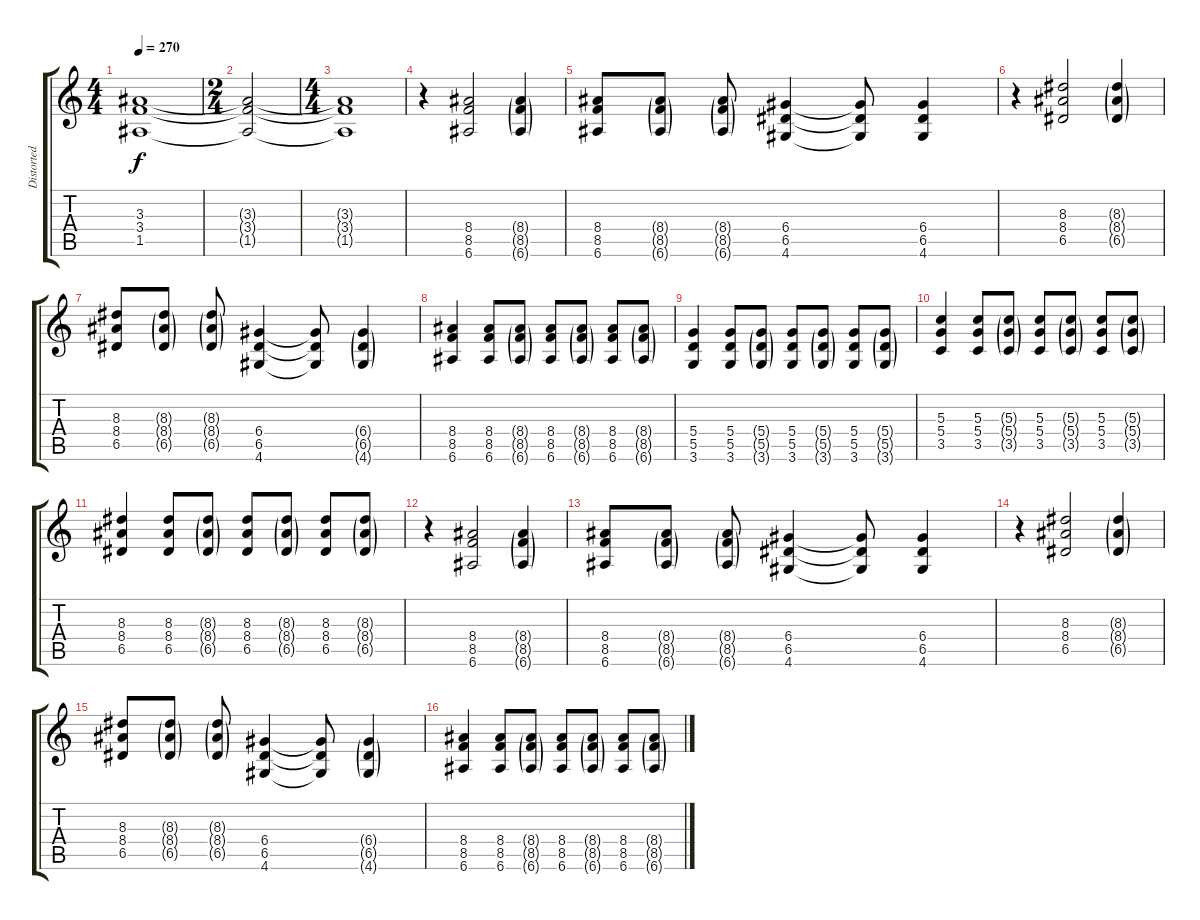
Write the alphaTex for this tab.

\track ("Distorted Guitar" "Distorted ") {instrument distortionguitar}
\staff {score tabs}
\tuning (E4 B3 G3 D3 A2 E2) {hide}
\ts (4 4)
\tempo 270
\clef g2
\ks c
(3.3 3.4 1.5).1{dy f} |
\ts (2 4)
(3.3{t} 3.4{t} 1.5{t}).2 |
\ts (4 4)
(3.3{t} 3.4{t} 1.5{t}).1 |
r.4 (8.4 8.5 6.6).2 (8.4{g} 8.5{g} 6.6{g}).4 |
(8.4 8.5 6.6).8 (8.4{g} 8.5{g} 6.6{g}).8 (8.4{g} 8.5{g} 6.6{g}).8 (6.4 6.5 4.6).4 (6.4{t} 6.5{t} 4.6{t}).8 (6.4 6.5 4.6).4 |
r.4 (8.3 8.4 6.5).2 (8.3{g} 8.4{g} 6.5{g}).4 |
(8.3 8.4 6.5).8 (8.3{g} 8.4{g} 6.5{g}).8 (8.3{g} 8.4{g} 6.5{g}).8 (6.4 6.5 4.6).4 (6.4{t} 6.5{t} 4.6{t}).8 (6.4{g} 6.5{g} 4.6{g}).4 |
(8.4 8.5 6.6).4 (8.4 8.5 6.6).8 (8.4{g} 8.5{g} 6.6{g}).8 (8.4 8.5 6.6).8 (8.4{g} 8.5{g} 6.6{g}).8 (8.4 8.5 6.6).8 (8.4{g} 8.5{g} 6.6{g}).8 |
(5.4 5.5 3.6).4 (5.4 5.5 3.6).8 (5.4{g} 5.5{g} 3.6{g}).8 (5.4 5.5 3.6).8 (5.4{g} 5.5{g} 3.6{g}).8 (5.4 5.5 3.6).8 (5.4{g} 5.5{g} 3.6{g}).8 |
(5.3 5.4 3.5).4 (5.3 5.4 3.5).8 (5.3{g} 5.4{g} 3.5{g}).8 (5.3 5.4 3.5).8 (5.3{g} 5.4{g} 3.5{g}).8 (5.3 5.4 3.5).8 (5.3{g} 5.4{g} 3.5{g}).8 |
(8.3 8.4 6.5).4 (8.3 8.4 6.5).8 (8.3{g} 8.4{g} 6.5{g}).8 (8.3 8.4 6.5).8 (8.3{g} 8.4{g} 6.5{g}).8 (8.3 8.4 6.5).8 (8.3{g} 8.4{g} 6.5{g}).8 |
r.4 (8.4 8.5 6.6).2 (8.4{g} 8.5{g} 6.6{g}).4 |
(8.4 8.5 6.6).8 (8.4{g} 8.5{g} 6.6{g}).8 (8.4{g} 8.5{g} 6.6{g}).8 (6.4 6.5 4.6).4 (6.4{t} 6.5{t} 4.6{t}).8 (6.4 6.5 4.6).4 |
r.4 (8.3 8.4 6.5).2 (8.3{g} 8.4{g} 6.5{g}).4 |
(8.3 8.4 6.5).8 (8.3{g} 8.4{g} 6.5{g}).8 (8.3{g} 8.4{g} 6.5{g}).8 (6.4 6.5 4.6).4 (6.4{t} 6.5{t} 4.6{t}).8 (6.4{g} 6.5{g} 4.6{g}).4 |
(8.4 8.5 6.6).4 (8.4 8.5 6.6).8 (8.4{g} 8.5{g} 6.6{g}).8 (8.4 8.5 6.6).8 (8.4{g} 8.5{g} 6.6{g}).8 (8.4 8.5 6.6).8 (8.4{g} 8.5{g} 6.6{g}).8
